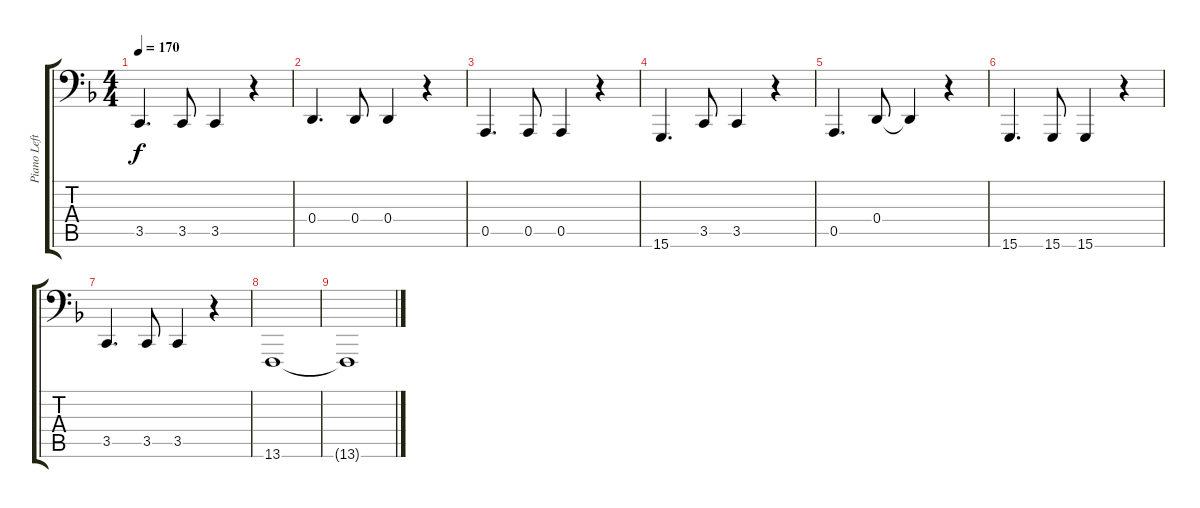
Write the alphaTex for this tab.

\track ("Piano Left (Kotobuki Tsumugi)" "Piano Left") {instrument acousticgrandpiano}
\staff {score tabs}
\tuning (E3 B2 G2 D2 A1 E0) {hide}
\ts (4 4)
\tempo 170
\clef f4
\ks f
3.5.4{d dy f} 3.5.8 3.5.4 r.4 |
0.4.4{d} 0.4.8 0.4.4 r.4 |
0.5.4{d} 0.5.8 0.5.4 r.4 |
15.6.4{d} 3.5.8 3.5.4 r.4 |
0.5.4{d} 0.4.8 0.4{t}.4 r.4 |
15.6.4{d} 15.6.8 15.6.4 r.4 |
3.5.4{d} 3.5.8 3.5.4 r.4 |
13.6.1 |
13.6{t}.1
